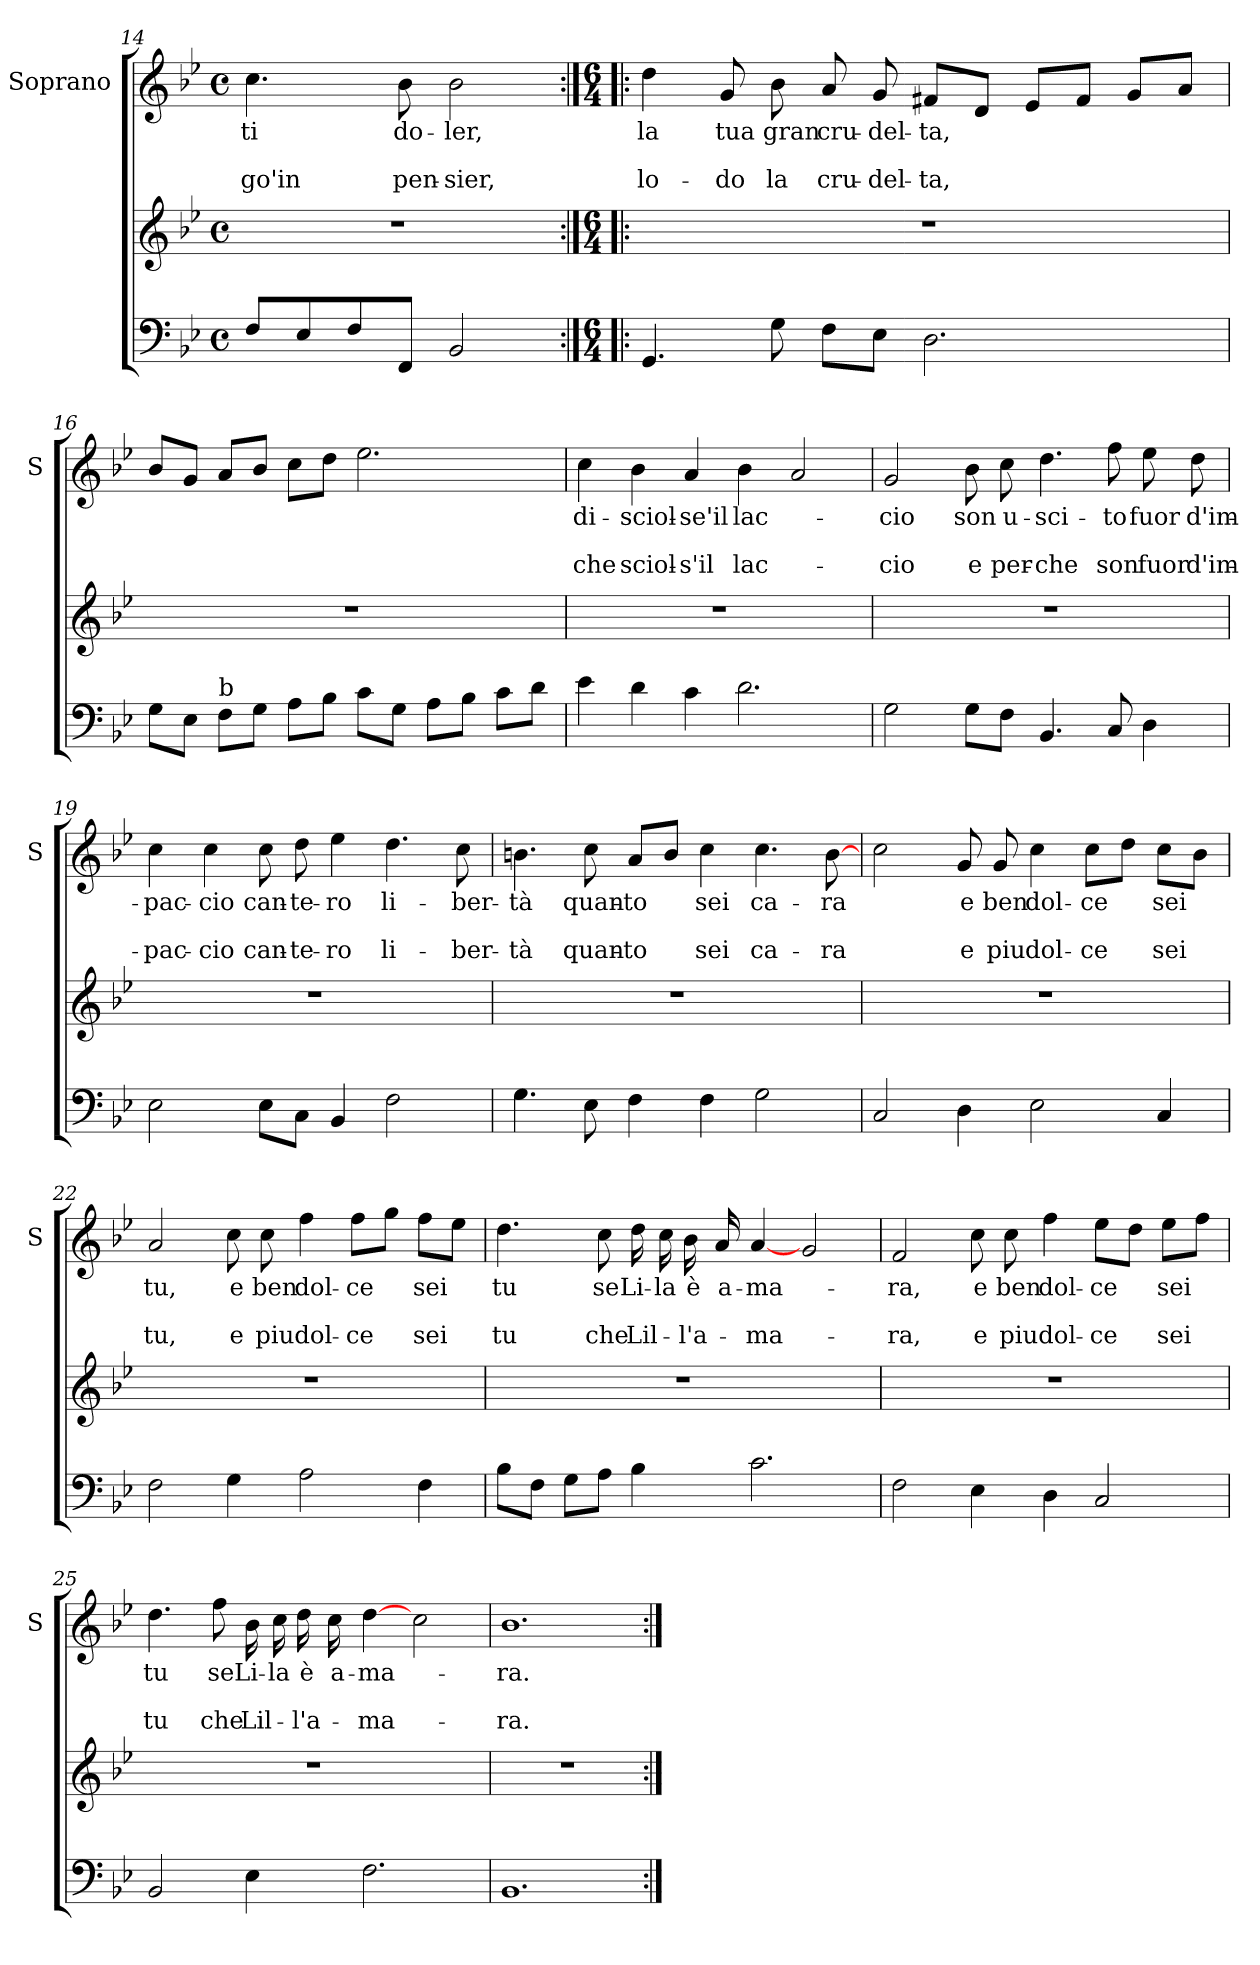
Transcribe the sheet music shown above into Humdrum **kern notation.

**kern	**kern	**kern	**text	**text	**text
*part2	*part2	*part1	*part1	*part1	*part1
*staff3	*staff2	*staff1	*staff1	*staff1	*staff1
*	*	*I"Soprano	*	*	*
*	*	*I'S	*	*	*
*clefF4	*clefG2	*clefG2	*	*	*
*k[b-e-]	*k[b-e-]	*k[b-e-]	*	*	*
*B-:	*B-:	*B-:	*	*	*
*M4/4	*M4/4	*M4/4	*	*	*
*met(c)	*met(c)	*met(c)	*	*	*
=14	=14	=14	=14	=14	=14
!	!	!	!LO:LY:b	!	!LO:LY:b
8F/L	1r	4.cc\	ti	.	-go'in
8E-/	.	.	.	.	.
8F/	.	.	.	.	.
!	!	!	!LO:LY:b	!	!LO:LY:b
8FF/J	.	8b-\	do-	.	pen-
!	!	!	!LO:LY:b	!	!LO:LY:b
2BB-/	.	2b-\	-ler,	.	-sier,
=15:|!|:	=15:|!|:	=15:|!|:	=15:|!|:	=15:|!|:	=15:|!|:
*M6/4	*M6/4	*M6/4	*	*	*
!	!	!	!LO:LY:b	!	!LO:LY:b
4.GG/	1.r	4dd\	la	.	lo-
!	!	!	!LO:LY:b	!	!LO:LY:b
.	.	8g/	tua	.	-do
!	!	!	!LO:LY:b	!	!LO:LY:b
8G\	.	8b-\	gran	.	la
!	!	!	!LO:LY:b	!	!LO:LY:b
8F\L	.	8a/	cru-	.	cru-
!	!	!	!LO:LY:b	!	!LO:LY:b
8E-\J	.	8g/	-del-	.	-del-
!	!	!	!LO:LY:b	!	!LO:LY:b
2.D\	.	8f#X/L	-ta,	.	-ta,
.	.	8d/J	.	.	.
.	.	8e-/L	.	.	.
.	.	8f#/J	.	.	.
.	.	8g/L	.	.	.
.	.	8a/J	.	.	.
!!LO:LB:g=z
=16	=16	=16	=16	=16	=16
8G\L	1.r	8b-/L	.	.	.
8E-\J	.	8g/J	.	.	.
!LO:TX:a:t=b	!	!	!	!	!
8F\L	.	8a/L	.	.	.
8G\J	.	8b-/J	.	.	.
8A\L	.	8cc\L	.	.	.
8B-\J	.	8dd\J	.	.	.
8c\L	.	2.ee-\	.	.	.
8G\J	.	.	.	.	.
8A\L	.	.	.	.	.
8B-\J	.	.	.	.	.
8c\L	.	.	.	.	.
8d\J	.	.	.	.	.
=17	=17	=17	=17	=17	=17
!	!	!	!LO:LY:b	!	!LO:LY:b
4e-\	1.r	4cc\	di-	.	che
!	!	!	!LO:LY:b	!	!LO:LY:b
4d\	.	4b-\	-sciol-	.	sciol-
!	!	!	!LO:LY:b	!	!LO:LY:b
4c\	.	4a/	-se'il	.	-s'il
!	!	!	!LO:LY:b	!	!LO:LY:b
2.d\	.	4b-\	lac-	.	lac-
.	.	2a/	.	.	.
=18	=18	=18	=18	=18	=18
!	!	!	!LO:LY:b	!	!LO:LY:b
2G\	1.r	2g/	-cio	.	-cio
!	!	!	!LO:LY:b	!	!LO:LY:b
8G\L	.	8b-\	son	.	e
!	!	!	!LO:LY:b	!	!LO:LY:b
8F\J	.	8cc\	u-	.	per-
!	!	!	!LO:LY:b	!	!LO:LY:b
4.BB-/	.	4.dd\	-sci-	.	-che
!	!	!	!LO:LY:b	!	!LO:LY:b
8C/	.	8ff\	-to	.	son
!	!	!	!LO:LY:b	!	!LO:LY:b
4D\	.	8ee-\	fuor	.	fuor
!	!	!	!LO:LY:b	!	!LO:LY:b
.	.	8dd\	d'im-	.	d'im-
!!LO:PB:g=z
=19	=19	=19	=19	=19	=19
!	!	!	!LO:LY:b	!	!LO:LY:b
2E-\	1.r	4cc\	-pac-	.	-pac-
!	!	!	!LO:LY:b	!	!LO:LY:b
.	.	4cc\	-cio	.	-cio
!	!	!	!LO:LY:b	!	!LO:LY:b
8E-\L	.	8cc\	can-	.	can-
!	!	!	!LO:LY:b	!	!LO:LY:b
8C\J	.	8dd\	-te-	.	-te-
!	!	!	!LO:LY:b	!	!LO:LY:b
4BB-/	.	4ee-\	-ro	.	-ro
!	!	!	!LO:LY:b	!	!LO:LY:b
2F\	.	4.dd\	li-	.	li-
!	!	!	!LO:LY:b	!	!LO:LY:b
.	.	8cc\	-ber-	.	-ber-
=20	=20	=20	=20	=20	=20
!	!	!	!LO:LY:b	!	!LO:LY:b
4.G\	1.r	4.bn\	-tà	.	-tà
!	!	!	!LO:LY:b	!	!LO:LY:b
8E-\	.	8cc\	quan-	.	quan-
!	!	!	!LO:LY:b	!	!LO:LY:b
4F\	.	8a/L	-to	.	-to
.	.	8b/J	.	.	.
!	!	!	!LO:LY:b	!	!LO:LY:b
4F\	.	4cc\	sei	.	sei
!	!	!	!LO:LY:b	!	!LO:LY:b
2G\	.	4.cc\	ca-	.	ca-
!	!	!	!LO:LY:b	!	!LO:LY:b
.	.	[8b\	-ra	.	-ra
=21	=21	=21	=21	=21	=21
2C/	1.r	2cc\	.	.	.
!	!	!	!LO:LY:b	!	!LO:LY:b
4D\	.	8g/	e	.	e
!	!	!	!LO:LY:b	!	!LO:LY:b
.	.	8g/	ben	.	piu
!	!	!	!LO:LY:b	!	!LO:LY:b
2E-\	.	4cc\	dol-	.	dol-
!	!	!	!LO:LY:b	!	!LO:LY:b
.	.	8cc\L	-ce	.	-ce
.	.	8dd\J	.	.	.
!	!	!	!LO:LY:b	!	!LO:LY:b
4C/	.	8cc\L	sei	.	sei
.	.	8b-\J	.	.	.
!!LO:LB:g=z
=22	=22	=22	=22	=22	=22
!	!	!	!LO:LY:b	!	!LO:LY:b
2F\	1.r	2a/	tu,	.	tu,
!	!	!	!LO:LY:b	!	!LO:LY:b
4G\	.	8cc\	e	.	e
!	!	!	!LO:LY:b	!	!LO:LY:b
.	.	8cc\	ben	.	piu
!	!	!	!LO:LY:b	!	!LO:LY:b
2A\	.	4ff\	dol-	.	dol-
!	!	!	!LO:LY:b	!	!LO:LY:b
.	.	8ff\L	-ce	.	-ce
.	.	8gg\J	.	.	.
!	!	!	!LO:LY:b	!	!LO:LY:b
4F\	.	8ff\L	sei	.	sei
.	.	8ee-\J	.	.	.
=23	=23	=23	=23	=23	=23
!	!	!	!LO:LY:b	!	!LO:LY:b
8B-\L	1.r	4.dd\	tu	.	tu
8F\J	.	.	.	.	.
8G\L	.	.	.	.	.
!	!	!	!LO:LY:b	!	!LO:LY:b
8A\J	.	8cc\	se	.	che
!	!	!	!LO:LY:b	!	!LO:LY:b
4B-\	.	16dd\	Li-	.	Lil-
!	!	!	!LO:LY:b	!	!
.	.	16cc\	-la	.	.
!	!	!	!LO:LY:b	!	!LO:LY:b
.	.	16b-\	è	.	-l'a-
!	!	!	!LO:LY:b	!	!
.	.	16a/	a-	.	.
!	!	!	!LO:LY:b	!	!LO:LY:b
2.c\	.	[4a/	-ma-	.	-ma-
.	.	2g/	.	.	.
!!LO:LB:g=z
=24	=24	=24	=24	=24	=24
!	!	!	!LO:LY:b	!	!LO:LY:b
2F\	1.r	2f/	-ra,	.	-ra,
!	!	!	!LO:LY:b	!	!LO:LY:b
4E-\	.	8cc\	e	.	e
!	!	!	!LO:LY:b	!	!LO:LY:b
.	.	8cc\	ben	.	piu
!	!	!	!LO:LY:b	!	!LO:LY:b
4D\	.	4ff\	dol-	.	dol-
!	!	!	!LO:LY:b	!	!LO:LY:b
2C/	.	8ee-\L	-ce	.	-ce
.	.	8dd\J	.	.	.
!	!	!	!LO:LY:b	!	!LO:LY:b
.	.	8ee-\L	sei	.	sei
.	.	8ff\J	.	.	.
=25	=25	=25	=25	=25	=25
!	!	!	!LO:LY:b	!	!LO:LY:b
2BB-/	1.r	4.dd\	tu	.	tu
!	!	!	!LO:LY:b	!	!LO:LY:b
.	.	8ff\	se	.	che
!	!	!	!LO:LY:b	!	!LO:LY:b
4E-\	.	16b-\	Li-	.	Lil-
!	!	!	!LO:LY:b	!	!
.	.	16cc\	-la	.	.
!	!	!	!LO:LY:b	!	!LO:LY:b
.	.	16dd\	è	.	-l'a-
!	!	!	!LO:LY:b	!	!
.	.	16cc\	a-	.	.
!	!	!	!LO:LY:b	!	!LO:LY:b
2.F\	.	[4dd\	-ma-	.	-ma-
.	.	2cc\	.	.	.
=26	=26	=26	=26	=26	=26
!	!	!	!LO:LY:b	!	!LO:LY:b
1.BB-	1.r	1.b-	-ra.	.	-ra.
=:|!	=:|!	=:|!	=:|!	=:|!	=:|!
*-	*-	*-	*-	*-	*-
